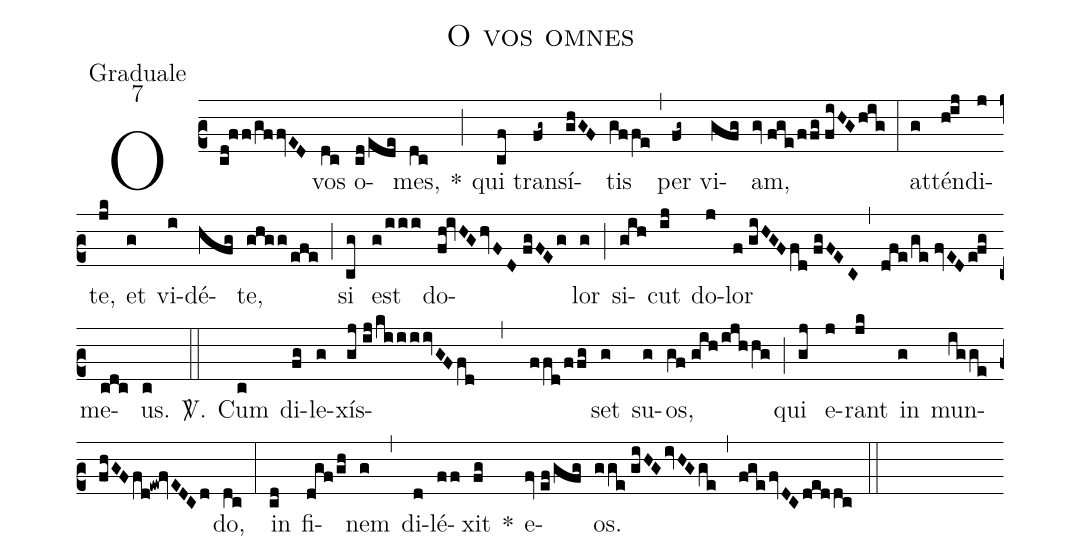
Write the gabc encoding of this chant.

name:O vos omnes;
office-part:Graduale;
mode:7;
%%
(c2) O(cd!ff/gffvED) vos(dc) o(cd/ede)mes,(dc) *(;) qui(cf) tran(fg~)sí(ghGF)tis(gffe) (,) per(fg~) vi(gfg)am,(gv//fge/ffg//fiHG/hig) (:) at(g)tén(h!ij)di(j)te,(jk) et(g) vi(i)dé(hfg)te,(ghgg/efe) (;) si(cg) est(g/iii) do(fh!ivHG/hvFD//fgFEg)lor(g) (;) si(gih)cut(ij) do(j)lor(f//giHGF/fd//fgFEC) (,) (dfe/ge//fvED/e!fg) me(cdc)us.(c) <sp>V/</sp>.(::) Cum(c) di(fg)le(g)xís(gj//ij/kiiiivGFfd , ffd/ffg)set(g) su(g)os,(gf//gih/ijhhg) (;) qui(gj) e(j)rant(jk) in(g) mun(igge//fhGF/fd!ew!fvEDCd)do,(dc) (:) in(cd) fi(dgf/gh)nem(g) (,) di(d)lé(ff)xit(fg) *() e(fv//ef/gfg)os.(gge//giHG/ivHG/ge) (,) (fge/fvDC/deddc) (::)
